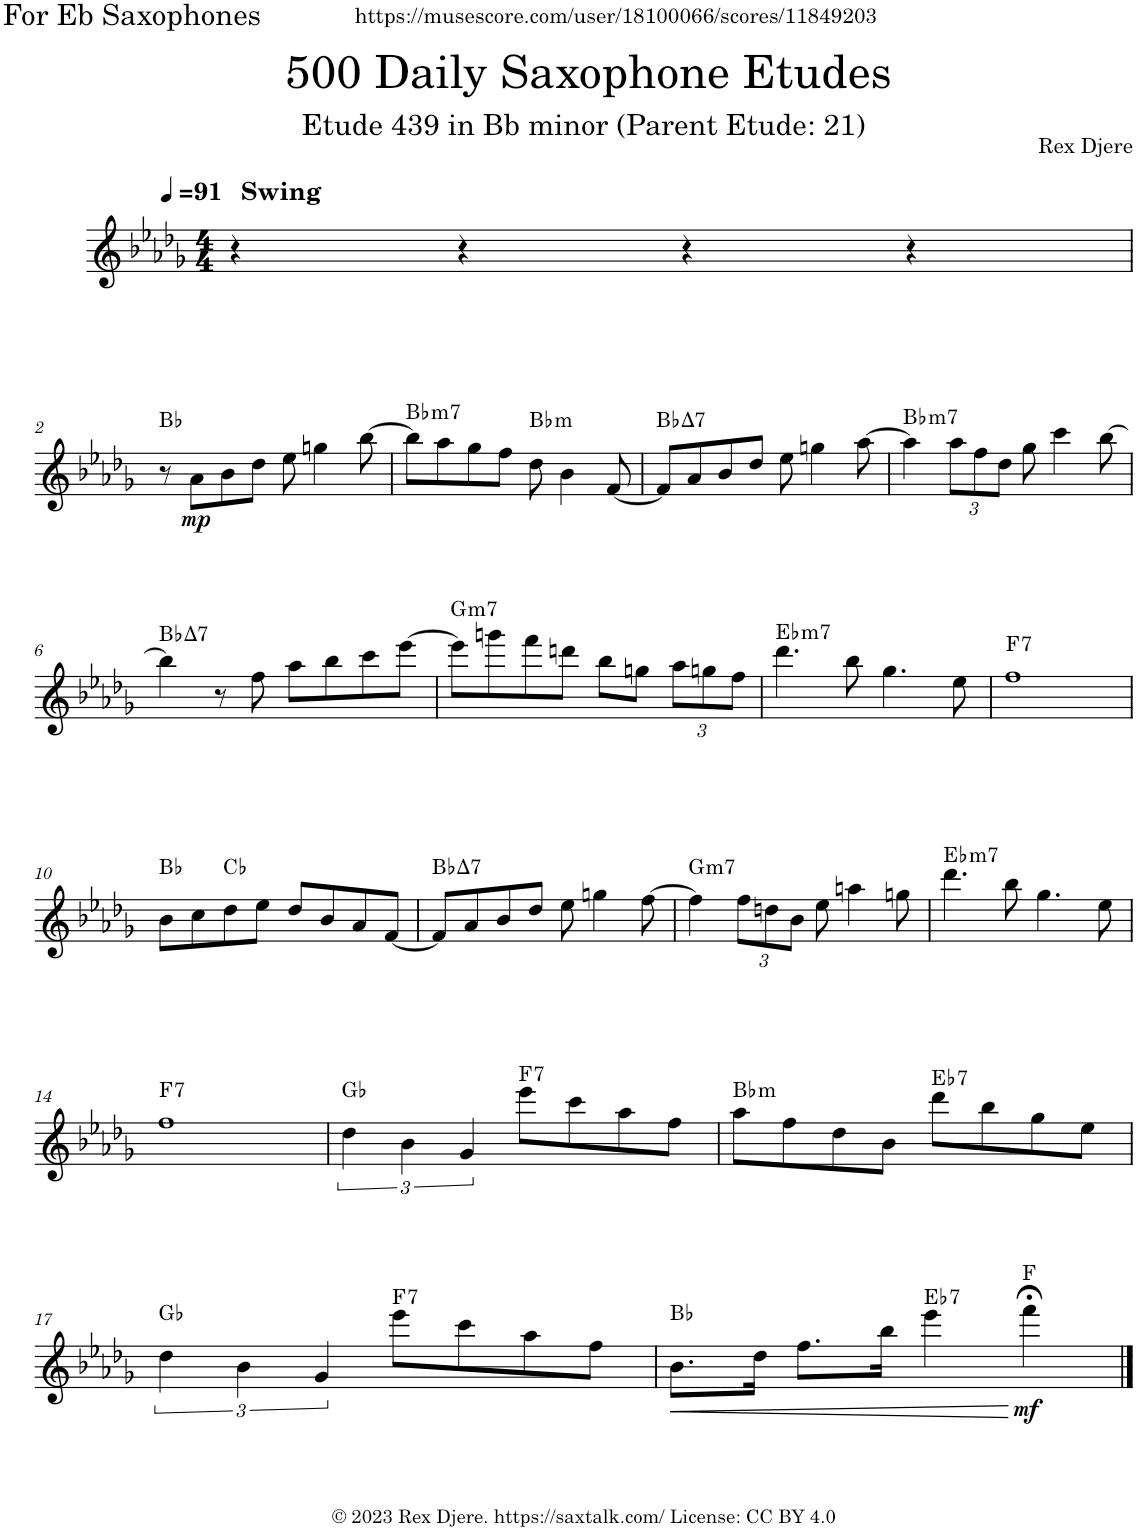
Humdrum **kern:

**kern	**dynam	**harte
*part1	*part1	*part1
*staff1	*staff1	*
*I"Alto Saxophone	*	*
*I'A. Sax.	*	*
*clefG2	*	*
*Trd5c9	*	*
*k[b-e-a-d-g-]	*	*
*M4/4	*	*
*MM91	*	*
=1	=1	=1
!LO:TX:a:B:t=Swing	!	!
4r	.	.
4r	.	.
4r	.	.
4r	.	.
!!LO:LB:g=z
=2	=2	=2
8r	.	Bb:maj
!	!LO:DY:b	!
8a-\L	mp	.
8b-\	.	.
8dd-\J	.	.
8ee-\	.	.
4ggn\	.	.
[8bb-\	.	.
=3	=3	=3
!	!	!LO:H:kt=m7
8bb-\L]	.	Bb:min7
8aa-\	.	.
8gg-\	.	.
8ff\J	.	.
!	!	!LO:H:kt=m
8dd-\	.	Bb:min
4b-\	.	.
[8f/	.	.
=4	=4	=4
!	!	!LO:H:kt=7
8f/L]	.	Bb:maj7
8a-/	.	.
8b-/	.	.
8dd-/J	.	.
8ee-\	.	.
4ggn\	.	.
[8aa-\	.	.
=5	=5	=5
!	!	!LO:H:kt=m7
4aa-\]	.	Bb:min7
*Xbrackettup	*	*
12aa-\L	.	.
12ff\	.	.
12dd-\J	.	.
8gg-\	.	.
4ccc\	.	.
[8bb-\	.	.
!!LO:LB:g=z
=6	=6	=6
!	!	!LO:H:kt=7
4bb-\]	.	Bb:maj7
8r	.	.
8ff\	.	.
8aa-\L	.	.
8bb-\	.	.
8ccc\	.	.
[8eee-\J	.	.
=7	=7	=7
!	!	!LO:H:kt=m7
8eee-\L]	.	G:min7
8gggn\	.	.
8fff\	.	.
8dddn\J	.	.
8bb-\L	.	.
8ggn\J	.	.
12aa-\L	.	.
12ggn\	.	.
12ff\J	.	.
=8	=8	=8
!	!	!LO:H:kt=m7
4.ddd-\	.	Eb:min7
8bb-\	.	.
4.gg-\	.	.
8ee-\	.	.
=9	=9	=9
!	!	!LO:H:kt=7
1ff	.	F:7
!!LO:LB:g=z
=10	=10	=10
8b-\L	.	Bb:maj
8cc\	.	.
8dd-\	.	Cb:maj
8ee-\J	.	.
8dd-/L	.	.
8b-/	.	.
8a-/	.	.
[8f/J	.	.
=11	=11	=11
!	!	!LO:H:kt=7
8f/L]	.	Bb:maj7
8a-/	.	.
8b-/	.	.
8dd-/J	.	.
8ee-\	.	.
4ggn\	.	.
[8ff\	.	.
=12	=12	=12
!	!	!LO:H:kt=m7
4ff\]	.	G:min7
12ff\L	.	.
12ddn\	.	.
12b-\J	.	.
8ee-\	.	.
4aan\	.	.
8ggn\	.	.
=13	=13	=13
!	!	!LO:H:kt=m7
4.ddd-\	.	Eb:min7
8bb-\	.	.
4.gg-\	.	.
8ee-\	.	.
!!LO:LB:g=z
=14	=14	=14
!	!	!LO:H:kt=7
1ff	.	F:7
=15	=15	=15
*brackettup	*	*
6dd-\	.	Gb:maj
6b-\	.	.
6g-/	.	.
!	!	!LO:H:kt=7
8eee-\L	.	F:7
8ccc\	.	.
8aa-\	.	.
8ff\J	.	.
=16	=16	=16
!	!	!LO:H:kt=m
8aa-\L	.	Bb:min
8ff\	.	.
8dd-\	.	.
8b-\J	.	.
!	!	!LO:H:kt=7
8ddd-\L	.	Eb:7
8bb-\	.	.
8gg-\	.	.
8ee-\J	.	.
!!LO:LB:g=z
=17	=17	=17
6dd-\	.	Gb:maj
6b-\	.	.
6g-/	.	.
!	!	!LO:H:kt=7
8eee-\L	.	F:7
8ccc\	.	.
8aa-\	.	.
8ff\J	.	.
=18	=18	=18
!	!LO:HP:b	!
8.b-\L	<	Bb:maj
16dd-\Jk	.	.
8.ff\L	.	.
16bb-\Jk	.	.
!	!	!LO:H:kt=7
4eee-\	.	Eb:7
!	!LO:DY:n=1:b	!
4fff;<\	[ mf	F:maj
==	==	==
*-	*-	*-
